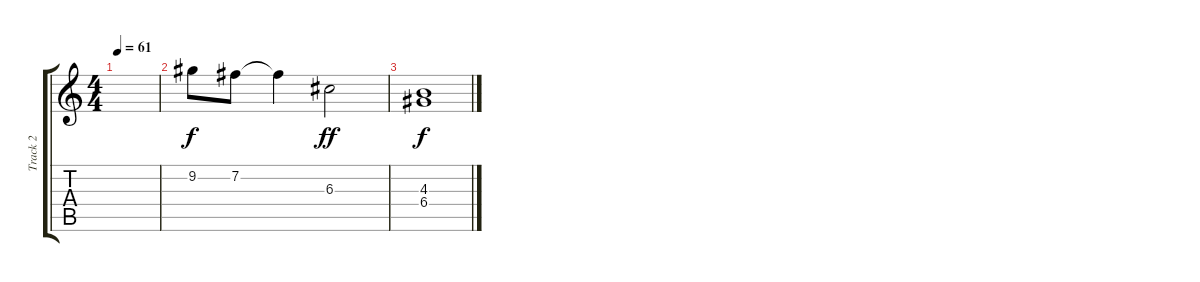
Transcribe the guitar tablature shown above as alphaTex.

\track ("Track 2" "Track 2") {instrument electricguitarclean}
\staff {score tabs}
\tuning (E4 B3 G3 D3 A2 E2) {hide}
\ts (4 4)
\tempo 61
\clef g2
\ks c
|
9.2.8 7.2.8 7.2{t}.4{dy f} 6.3.2{dy ff} |
(4.3 6.4).1{dy f}
